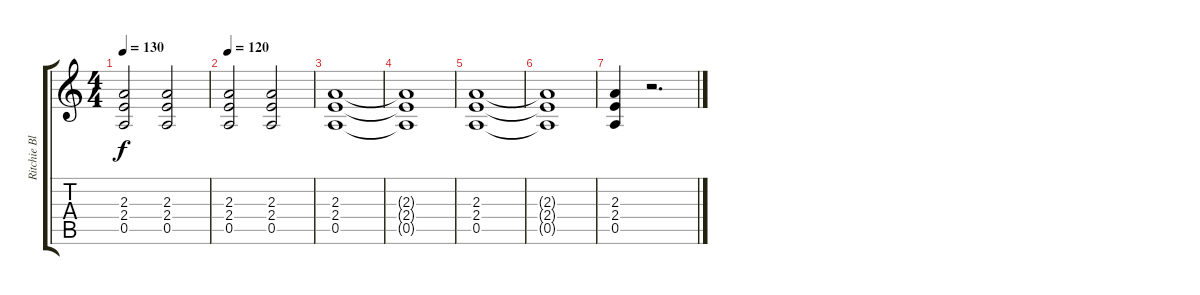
\track ("Ritchie Blackmore 2" "Ritchie Bl") {instrument overdrivenguitar}
\staff {score tabs}
\tuning (E4 B3 G3 D3 A2 E2) {hide}
\ts (4 4)
\tempo 130
\clef g2
\ks aminor
(2.3 2.4 0.5).2{dy f} (2.3 2.4 0.5).2 |
\tempo 120
(2.3 2.4 0.5).2 (2.3 2.4 0.5).2 |
\ks c
(2.3 2.4 0.5).1 |
(2.3{t} 2.4{t} 0.5{t}).1 |
(2.3 2.4 0.5).1 |
(2.3{t} 2.4{t} 0.5{t}).1 |
(2.3 2.4 0.5).4 r.2{d}
